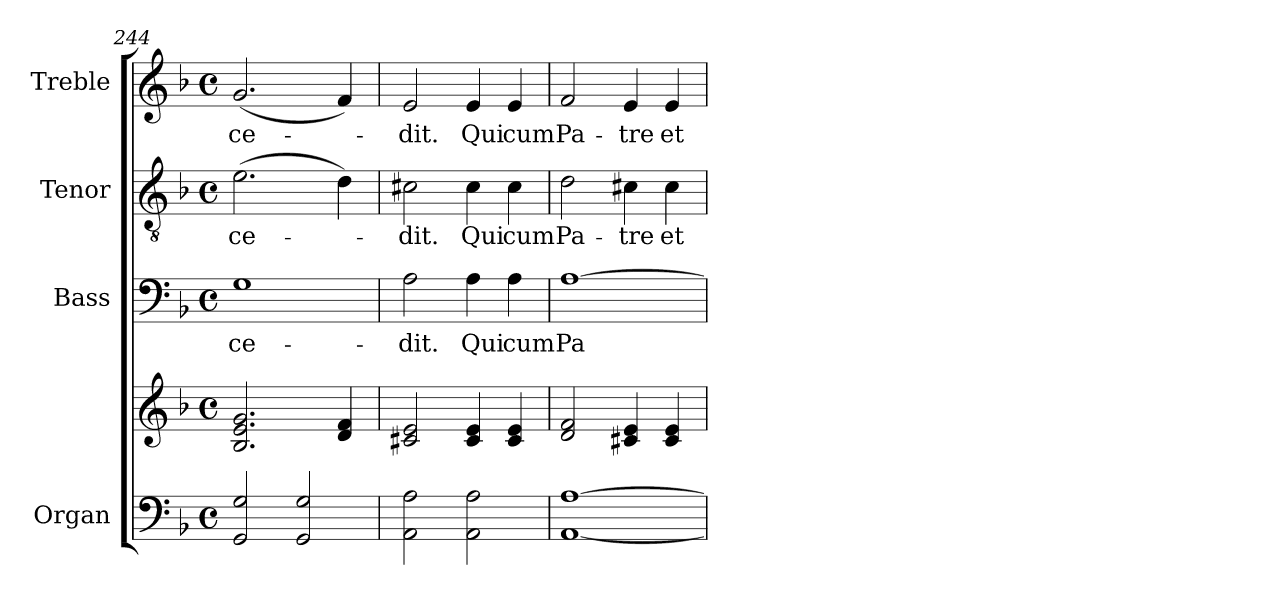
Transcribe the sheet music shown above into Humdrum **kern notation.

**kern	**kern	**kern	**text	**kern	**text	**kern	**text
*part4	*part4	*part3	*part3	*part2	*part2	*part1	*part1
*staff5	*staff4	*staff3	*staff3	*staff2	*staff2	*staff1	*staff1
*I"Organ	*	*I"Bass	*	*I"Tenor	*	*I"Treble	*
*I'Organ	*	*I'Bass	*	*I'Tenor	*	*I'Treble	*
*clefF4	*clefG2	*clefF4	*	*clefGv2	*	*clefG2	*
*k[b-]	*k[b-]	*k[b-]	*	*k[b-]	*	*k[b-]	*
*F:	*F:	*F:	*	*F:	*	*F:	*
*M4/4	*M4/4	*M4/4	*	*M4/4	*	*M4/4	*
*met(c)	*met(c)	*met(c)	*	*met(c)	*	*met(c)	*
=244	=244	=244	=244	=244	=244	=244	=244
*	*^	*	*	*	*	*	*
!	!	!	!	!LO:LY:b	!	!LO:LY:b	!	!LO:LY:b
2GG 2G	2.B- 2.e 2.g	1ryy	1G	-ce-	(>2.e	-ce-	(<2.g	-ce-
2GG 2G	.	.	.	.	.	.	.	.
.	4d 4f	.	.	.	4d)	.	4f)	.
=245	=245	=245	=245	=245	=245	=245	=245	=245
!	!	!	!	!LO:LY:b	!	!LO:LY:b	!	!LO:LY:b
2AA 2A	2c#X 2e	1ryy	2A	-dit.	2c#X	dit.	2e	dit.
!	!	!	!	!LO:LY:b	!	!LO:LY:b	!	!LO:LY:b
2AA 2A	4c# 4e	.	4A	Qui	4c#	Qui	4e	Qui
!	!	!	!	!LO:LY:b	!	!LO:LY:b	!	!LO:LY:b
.	4c# 4e	.	4A	cum	4c#	cum	4e	cum
=246	=246	=246	=246	=246	=246	=246	=246	=246
!	!	!	!	!LO:LY:b	!	!LO:LY:b	!	!LO:LY:b
[1AA [1A	2d 2f	1ryy	[1A	Pa-	2d	Pa-	2f	Pa-
!	!	!	!	!	!	!LO:LY:b	!	!LO:LY:b
.	4c#X 4e	.	.	.	4c#X	-tre	4e	-tre
!	!	!	!	!	!	!LO:LY:b	!	!LO:LY:b
.	4c# 4e	.	.	.	4c#	et	4e	et
*	*v	*v	*	*	*	*	*	*
=	=	=	=	=	=	=	=
*-	*-	*-	*-	*-	*-	*-	*-
